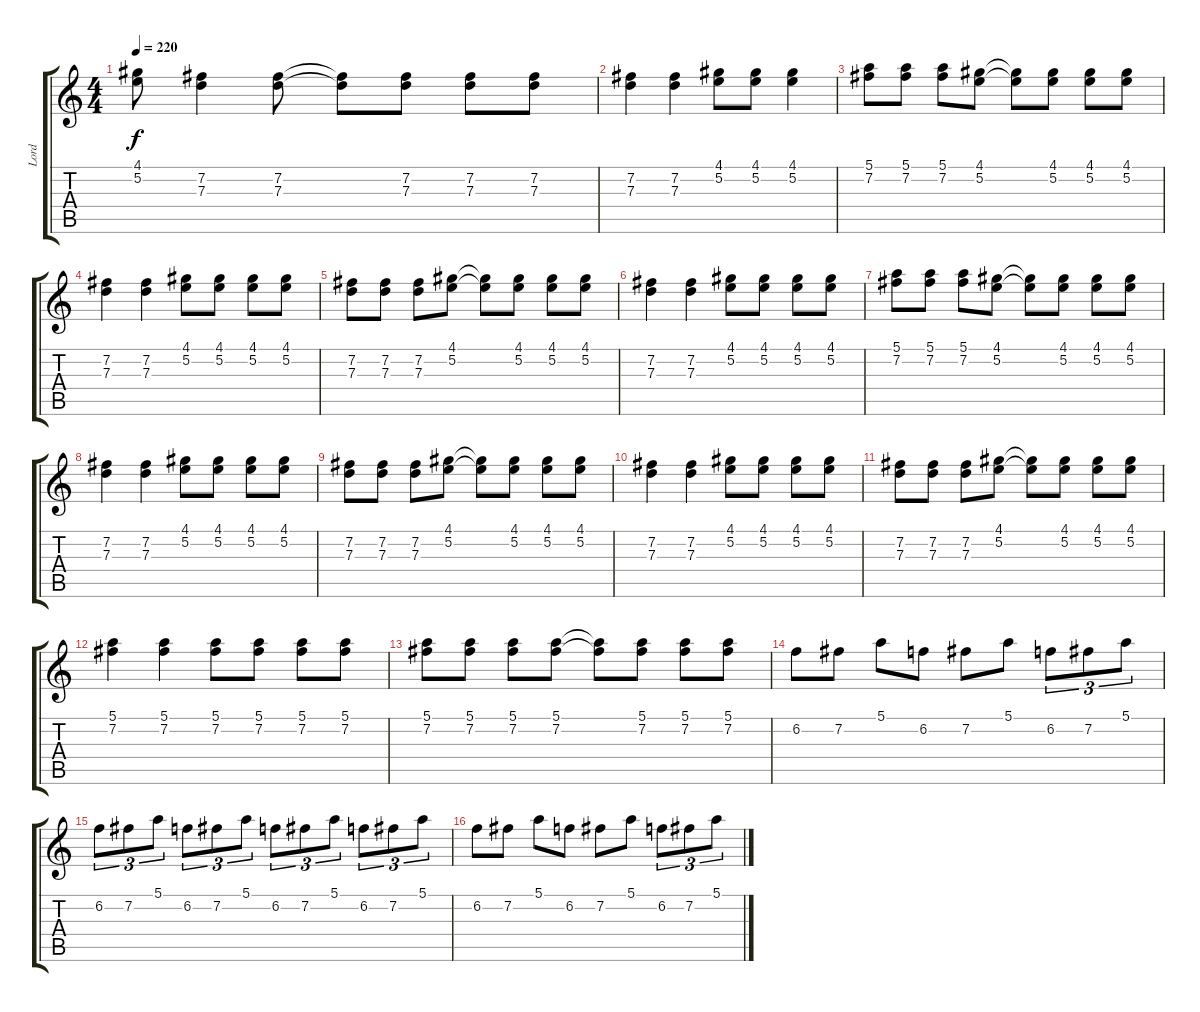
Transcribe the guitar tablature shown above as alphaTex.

\track ("Lord" "Lord") {instrument drawbarorgan}
\staff {score tabs}
\tuning (E5 B4 G4 D4 A3 E3) {hide}
\ts (4 4)
\tempo 220
\clef g2
\ks c
(4.1 5.2).8{dy f} (7.2 7.3).4 (7.2 7.3).8 (7.2{t} 7.3{t}).8 (7.2 7.3).8 (7.2 7.3).8 (7.2 7.3).8 |
(7.2 7.3).4 (7.2 7.3).4 (4.1 5.2).8 (4.1 5.2).8 (4.1 5.2).4 |
(5.1 7.2).8 (5.1 7.2).8 (5.1 7.2).8 (4.1 5.2).8 (4.1{t} 5.2{t}).8 (4.1 5.2).8 (4.1 5.2).8 (4.1 5.2).8 |
(7.2 7.3).4 (7.2 7.3).4 (4.1 5.2).8 (4.1 5.2).8 (4.1 5.2).8 (4.1 5.2).8 |
(7.2 7.3).8 (7.2 7.3).8 (7.2 7.3).8 (4.1 5.2).8 (4.1{t} 5.2{t}).8 (4.1 5.2).8 (4.1 5.2).8 (4.1 5.2).8 |
(7.2 7.3).4 (7.2 7.3).4 (4.1 5.2).8 (4.1 5.2).8 (4.1 5.2).8 (4.1 5.2).8 |
(5.1 7.2).8 (5.1 7.2).8 (5.1 7.2).8 (4.1 5.2).8 (4.1{t} 5.2{t}).8 (4.1 5.2).8 (4.1 5.2).8 (4.1 5.2).8 |
(7.2 7.3).4 (7.2 7.3).4 (4.1 5.2).8 (4.1 5.2).8 (4.1 5.2).8 (4.1 5.2).8 |
(7.2 7.3).8 (7.2 7.3).8 (7.2 7.3).8 (4.1 5.2).8 (4.1{t} 5.2{t}).8 (4.1 5.2).8 (4.1 5.2).8 (4.1 5.2).8 |
(7.2 7.3).4 (7.2 7.3).4 (4.1 5.2).8 (4.1 5.2).8 (4.1 5.2).8 (4.1 5.2).8 |
(7.2 7.3).8 (7.2 7.3).8 (7.2 7.3).8 (4.1 5.2).8 (4.1{t} 5.2{t}).8 (4.1 5.2).8 (4.1 5.2).8 (4.1 5.2).8 |
(5.1 7.2).4{volume 5} (5.1 7.2).4 (5.1 7.2).8 (5.1 7.2).8 (5.1 7.2).8 (5.1 7.2).8 |
(5.1 7.2).8 (5.1 7.2).8 (5.1 7.2).8 (5.1 7.2).8 (5.1{t} 7.2{t}).8 (5.1 7.2).8 (5.1 7.2).8 (5.1 7.2).8 |
6.2.8{volume 3} 7.2.8 5.1.8 6.2.8 7.2.8 5.1.8 6.2.8{tu (3 2)} 7.2.8{tu (3 2)} 5.1.8{tu (3 2)} |
6.2.8{tu (3 2)} 7.2.8{tu (3 2)} 5.1.8{tu (3 2)} 6.2.8{tu (3 2)} 7.2.8{tu (3 2)} 5.1.8{tu (3 2)} 6.2.8{tu (3 2)} 7.2.8{tu (3 2)} 5.1.8{tu (3 2)} 6.2.8{tu (3 2)} 7.2.8{tu (3 2)} 5.1.8{tu (3 2)} |
6.2.8{volume 0} 7.2.8 5.1.8 6.2.8 7.2.8 5.1.8 6.2.8{tu (3 2)} 7.2.8{tu (3 2)} 5.1.8{tu (3 2)}
